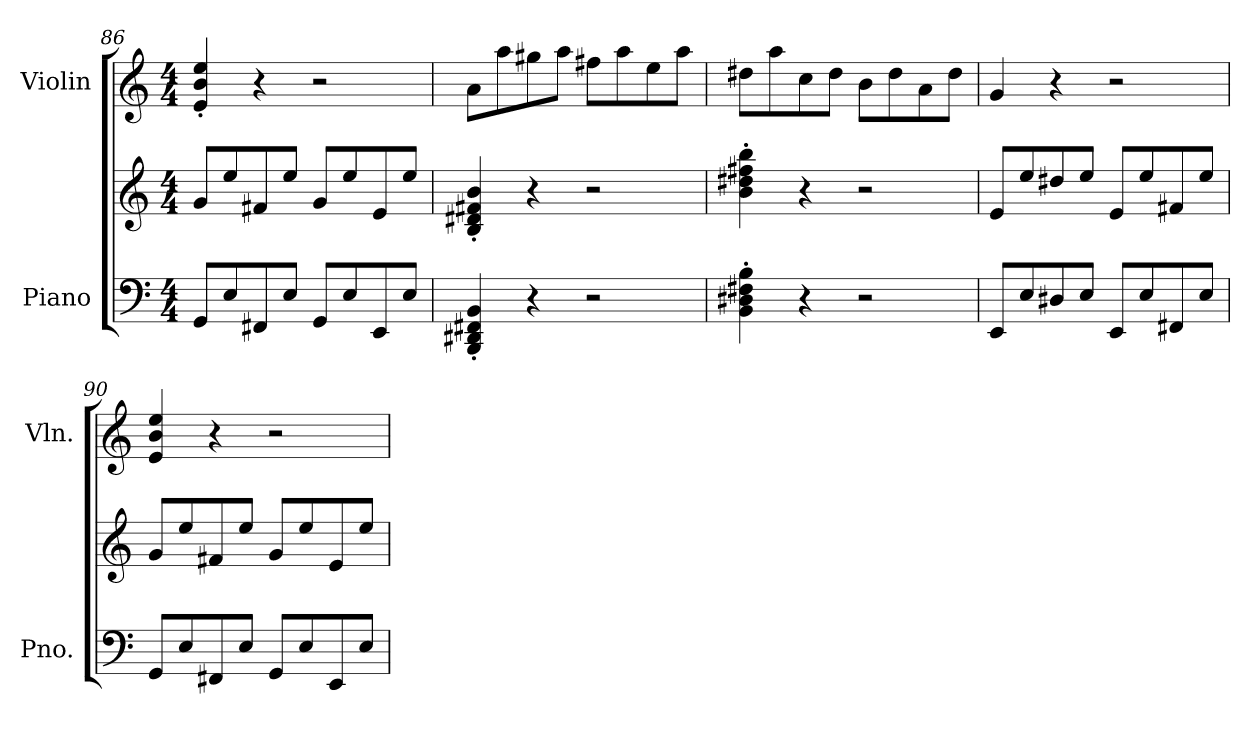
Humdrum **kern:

**kern	**kern	**kern
*part2	*part2	*part1
*staff3	*staff2	*staff1
*I"Piano	*	*I"Violin
*I'Pno.	*	*I'Vln.
*clefF4	*clefG2	*clefG2
*k[]	*k[]	*k[]
*M4/4	*M4/4	*M4/4
=86	=86	=86
8GG/L	8g/L	4e/' 4b/' 4ee/'
8E/	8ee/	.
8FF#X/	8f#X/	4r
8E/J	8ee/J	.
8GG/L	8g/L	2r
8E/	8ee/	.
8EE/	8e/	.
8E/J	8ee/J	.
=87	=87	=87
4BBB/' 4DD#X/' 4FF#X/' 4BB/'	4B/' 4d#X/' 4f#X/' 4b/'	8a\L
.	.	8aa\
4r	4r	8gg#X\
.	.	8aa\J
2r	2r	8ff#X\L
.	.	8aa\
.	.	8ee\
.	.	8aa\J
!!LO:LB:g=z
=88	=88	=88
4BB\' 4D#X\' 4F#X\' 4B\'	4b\' 4dd#X\' 4ff#X\' 4bb\'	8dd#X\L
.	.	8aa\
4r	4r	8cc\
.	.	8dd#\J
2r	2r	8b\L
.	.	8dd#\
.	.	8a\
.	.	8dd#\J
=89	=89	=89
8EE/L	8e/L	4g/
8E/	8ee/	.
8D#X/	8dd#X/	4r
8E/J	8ee/J	.
8EE/L	8e/L	2r
8E/	8ee/	.
8FF#X/	8f#X/	.
8E/J	8ee/J	.
=90	=90	=90
8GG/L	8g/L	4e/ 4b/ 4ee/
8E/	8ee/	.
8FF#X/	8f#X/	4r
8E/J	8ee/J	.
8GG/L	8g/L	2r
8E/	8ee/	.
8EE/	8e/	.
8E/J	8ee/J	.
=	=	=
*-	*-	*-
